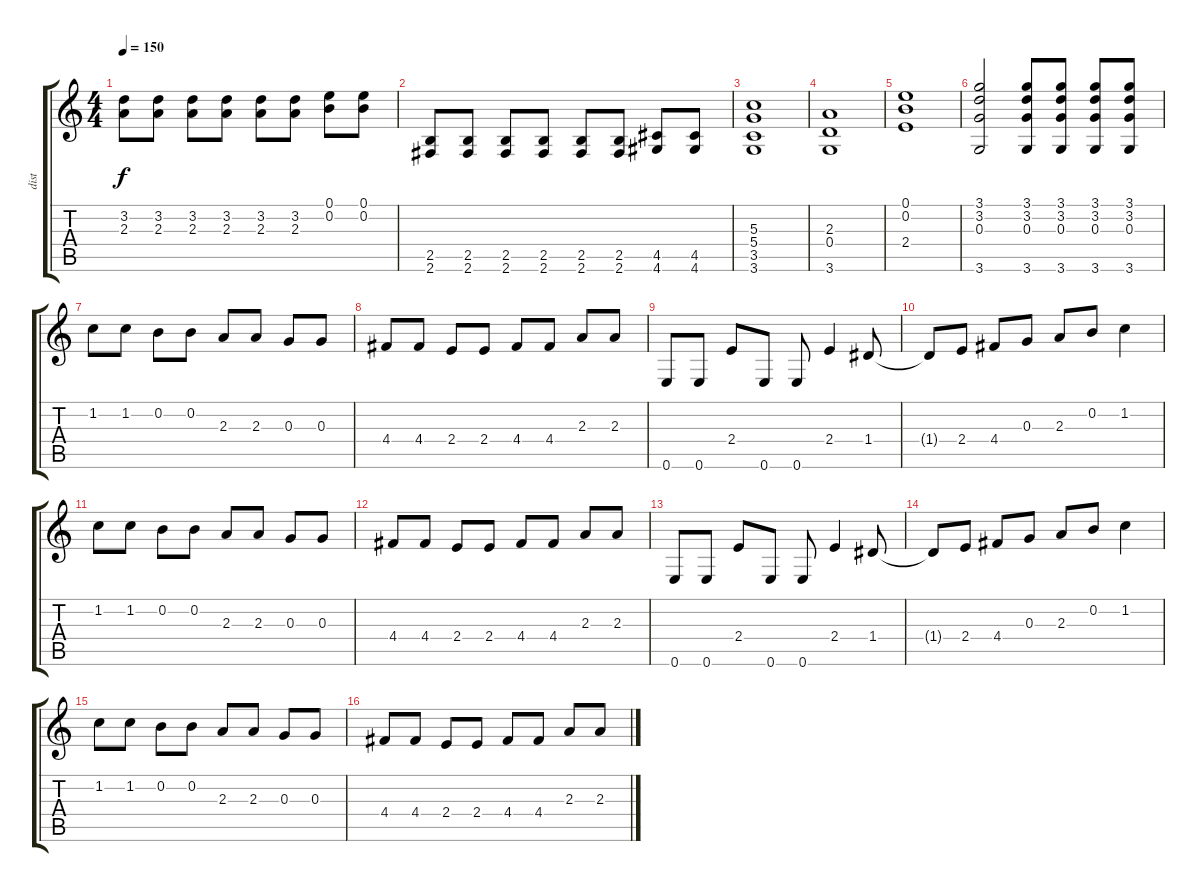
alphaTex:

\track ("dist" "dist") {instrument distortionguitar}
\staff {score tabs}
\tuning (E4 B3 G3 D3 A2 E2) {hide}
\ts (4 4)
\tempo 150
\clef g2
\ks c
(3.2 2.3).8{dy f} (3.2 2.3).8 (3.2 2.3).8 (3.2 2.3).8 (3.2 2.3).8 (3.2 2.3).8 (0.1 0.2).8 (0.1 0.2).8 |
(2.5 2.6).8 (2.5 2.6).8 (2.5 2.6).8 (2.5 2.6).8 (2.5 2.6).8 (2.5 2.6).8 (4.5 4.6).8 (4.5 4.6).8 |
(5.3 5.4 3.5 3.6).1 |
(2.3 0.4 3.6).1 |
(0.1 0.2 2.4).1 |
(3.1 3.2 0.3 3.6).2 (3.1 3.2 0.3 3.6).8 (3.1 3.2 0.3 3.6).8 (3.1 3.2 0.3 3.6).8 (3.1 3.2 0.3 3.6).8 |
1.2.8 1.2.8 0.2.8 0.2.8 2.3.8 2.3.8 0.3.8 0.3.8 |
4.4.8 4.4.8 2.4.8 2.4.8 4.4.8 4.4.8 2.3.8 2.3.8 |
0.6.8 0.6.8 2.4.8 0.6.8 0.6.8 2.4.4 1.4.8 |
1.4{t}.8 2.4.8 4.4.8 0.3.8 2.3.8 0.2.8 1.2.4 |
1.2.8 1.2.8 0.2.8 0.2.8 2.3.8 2.3.8 0.3.8 0.3.8 |
4.4.8 4.4.8 2.4.8 2.4.8 4.4.8 4.4.8 2.3.8 2.3.8 |
0.6.8 0.6.8 2.4.8 0.6.8 0.6.8 2.4.4 1.4.8 |
1.4{t}.8 2.4.8 4.4.8 0.3.8 2.3.8 0.2.8 1.2.4 |
1.2.8 1.2.8 0.2.8 0.2.8 2.3.8 2.3.8 0.3.8 0.3.8 |
4.4.8 4.4.8 2.4.8 2.4.8 4.4.8 4.4.8 2.3.8 2.3.8
